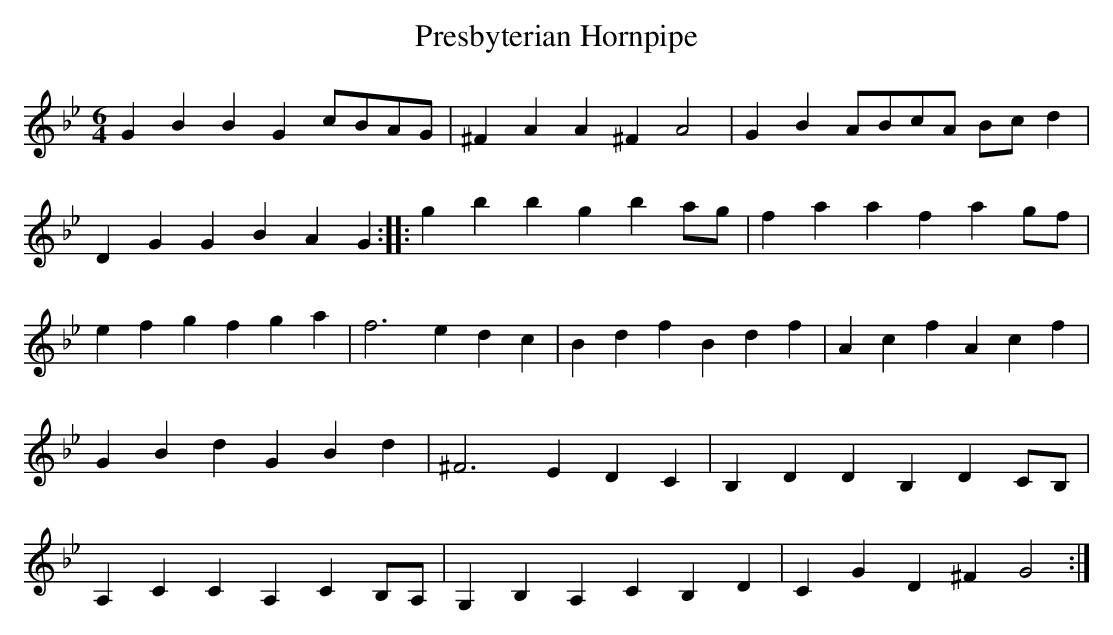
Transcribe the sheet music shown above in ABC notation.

X:1
T:Presbyterian Hornpipe
M:6/4
L:1/8
K:Gm
G2 B2 B2 G2 cBAG| ^F2 A2 A2 ^F2 A4| G2 B2 ABcA Bc d2| D2 G2 G2 B2 A2 G2::\
g2 b2 b2 g2 b2 ag| f2 a2 a2 f2 a2 gf| e2 f2 g2 f2 g2 a2| f6 e2 d2 c2|\
B2 d2 f2 B2 d2 f2 |A2 c2 f2 A2 c2 f2|G2 B2 d2 G2 B2 d2|^F6 E2 D2 C2|\
B,2 D2 D2 B,2 D2 CB, |A,2 C2 C2 A,2 C2 B,A,| G,2 B,2 A,2 C2 B,2 D2|\
C2 G2 D2 ^F2 G4:|
